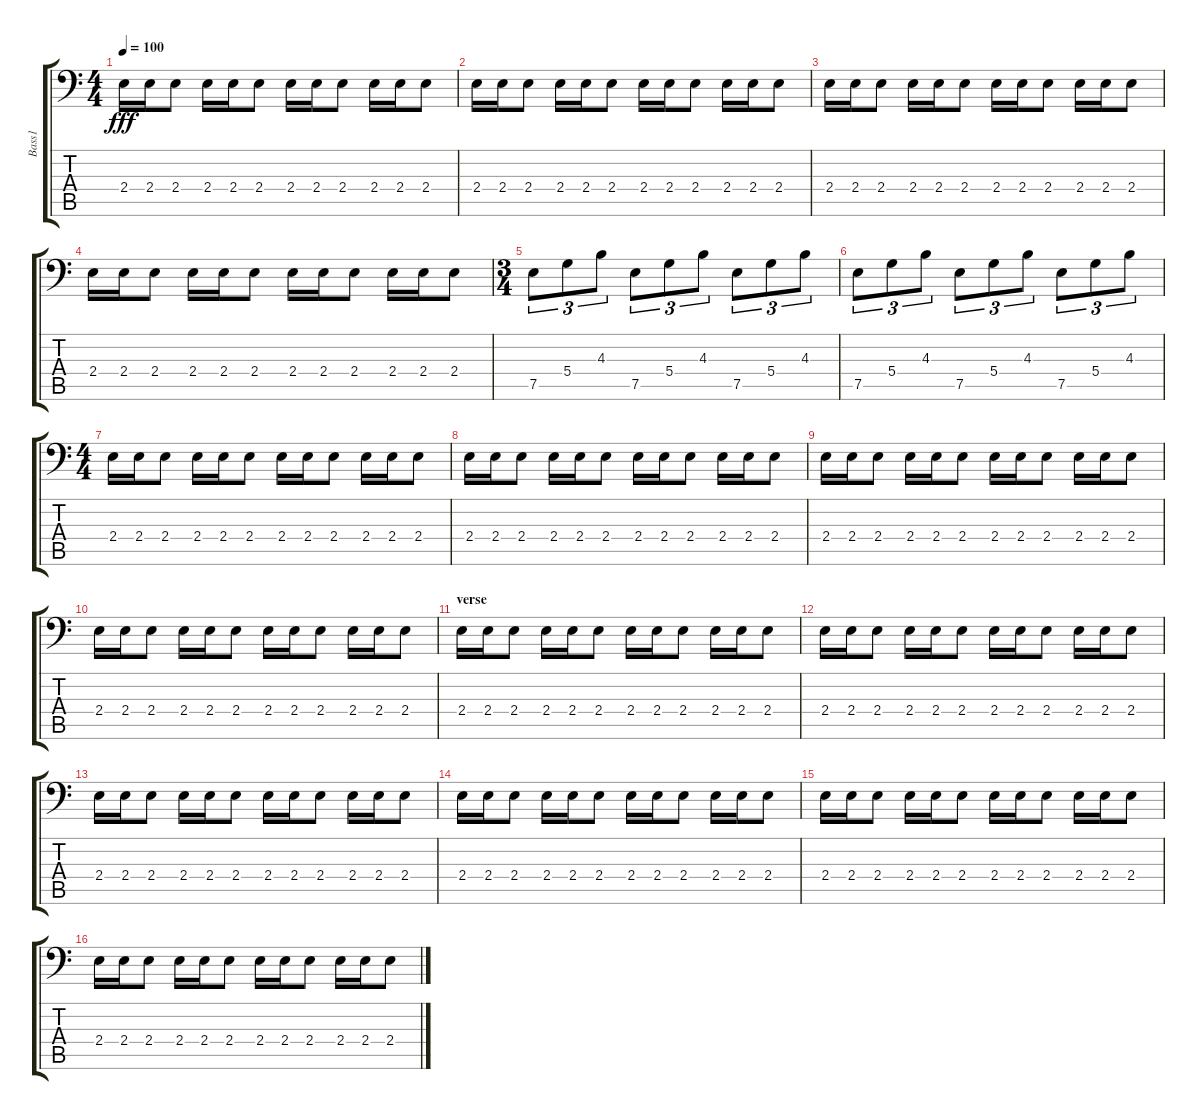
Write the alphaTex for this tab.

\track ("Bass1" "Bass1") {instrument electricbassfinger}
\staff {score tabs}
\tuning (E3 B2 G2 D2 A1 E1) {hide}
\ts (4 4)
\tempo 100
\clef f4
\ks c
2.4.16{dy fff} 2.4.16 2.4.8 2.4.16 2.4.16 2.4.8 2.4.16 2.4.16 2.4.8 2.4.16 2.4.16 2.4.8 |
2.4.16 2.4.16 2.4.8 2.4.16 2.4.16 2.4.8 2.4.16 2.4.16 2.4.8 2.4.16 2.4.16 2.4.8 |
2.4.16 2.4.16 2.4.8 2.4.16 2.4.16 2.4.8 2.4.16 2.4.16 2.4.8 2.4.16 2.4.16 2.4.8 |
2.4.16 2.4.16 2.4.8 2.4.16 2.4.16 2.4.8 2.4.16 2.4.16 2.4.8 2.4.16 2.4.16 2.4.8 |
\ts (3 4)
7.5.8{tu (3 2)} 5.4.8{tu (3 2)} 4.3.8{tu (3 2)} 7.5.8{tu (3 2)} 5.4.8{tu (3 2)} 4.3.8{tu (3 2)} 7.5.8{tu (3 2)} 5.4.8{tu (3 2)} 4.3.8{tu (3 2)} |
7.5.8{tu (3 2)} 5.4.8{tu (3 2)} 4.3.8{tu (3 2)} 7.5.8{tu (3 2)} 5.4.8{tu (3 2)} 4.3.8{tu (3 2)} 7.5.8{tu (3 2)} 5.4.8{tu (3 2)} 4.3.8{tu (3 2)} |
\ts (4 4)
2.4.16 2.4.16 2.4.8 2.4.16 2.4.16 2.4.8 2.4.16 2.4.16 2.4.8 2.4.16 2.4.16 2.4.8 |
2.4.16 2.4.16 2.4.8 2.4.16 2.4.16 2.4.8 2.4.16 2.4.16 2.4.8 2.4.16 2.4.16 2.4.8 |
2.4.16 2.4.16 2.4.8 2.4.16 2.4.16 2.4.8 2.4.16 2.4.16 2.4.8 2.4.16 2.4.16 2.4.8 |
2.4.16 2.4.16 2.4.8 2.4.16 2.4.16 2.4.8 2.4.16 2.4.16 2.4.8 2.4.16 2.4.16 2.4.8 |
\section ("" "verse")
2.4.16 2.4.16 2.4.8 2.4.16 2.4.16 2.4.8 2.4.16 2.4.16 2.4.8 2.4.16 2.4.16 2.4.8 |
2.4.16 2.4.16 2.4.8 2.4.16 2.4.16 2.4.8 2.4.16 2.4.16 2.4.8 2.4.16 2.4.16 2.4.8 |
2.4.16 2.4.16 2.4.8 2.4.16 2.4.16 2.4.8 2.4.16 2.4.16 2.4.8 2.4.16 2.4.16 2.4.8 |
2.4.16 2.4.16 2.4.8 2.4.16 2.4.16 2.4.8 2.4.16 2.4.16 2.4.8 2.4.16 2.4.16 2.4.8 |
2.4.16 2.4.16 2.4.8 2.4.16 2.4.16 2.4.8 2.4.16 2.4.16 2.4.8 2.4.16 2.4.16 2.4.8 |
2.4.16 2.4.16 2.4.8 2.4.16 2.4.16 2.4.8 2.4.16 2.4.16 2.4.8 2.4.16 2.4.16 2.4.8
